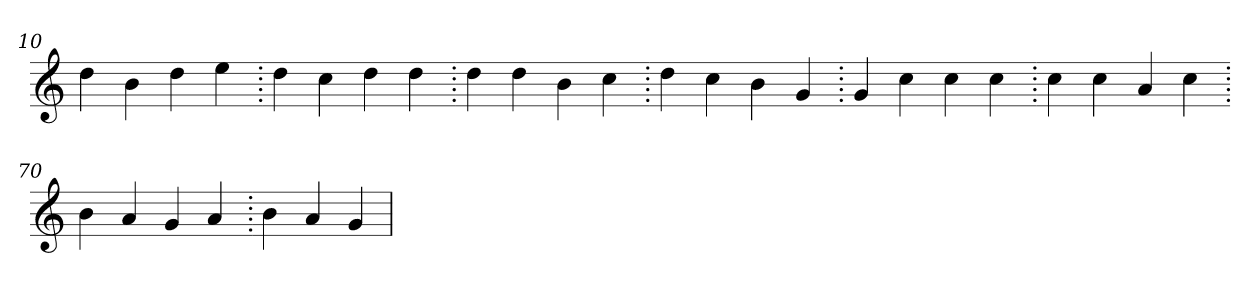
**kern
*part1
*staff1
*clefG2
=10.
4dd
4b
4dd
4ee
=20.
4dd
4cc
4dd
4dd
=30.
4dd
4dd
4b
4cc
=40.
4dd
4cc
4b
4g
=50.
4g
4cc
4cc
4cc
=60.
4cc
4cc
4a
4cc
=70.
4b
4a
4g
4a
=80.
4b
4a
4g
=
*-
